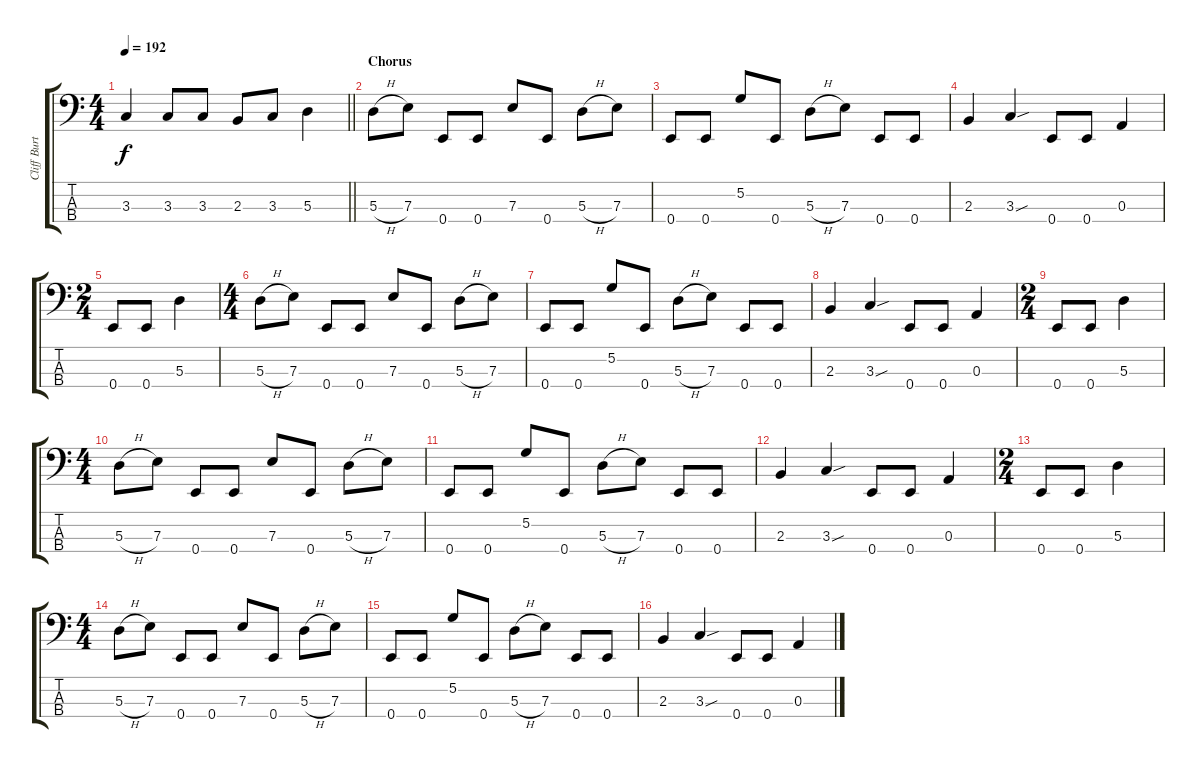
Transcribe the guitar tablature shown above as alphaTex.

\track ("Cliff Burton - Bass" "Cliff Burt") {instrument electricbassfinger}
\staff {score tabs}
\tuning (G2 D2 A1 E1) {hide}
\ts (4 4)
\tempo 192
\clef f4
\barLineRight lightlight
\ks c
3.3{t}.4{dy f} 3.3.8 3.3.8 2.3.8 3.3.8 5.3.4 |
\section ("" "Chorus")
5.3{h}.8 7.3.8 0.4.8 0.4.8 7.3.8 0.4.8 5.3{h}.8 7.3.8 |
0.4.8 0.4.8 5.2.8 0.4.8 5.3{h}.8 7.3.8 0.4.8 0.4.8 |
2.3.4 3.3{sou}.4 0.4.8 0.4.8 0.3.4 |
\ts (2 4)
0.4.8 0.4.8 5.3.4 |
\ts (4 4)
5.3{h}.8 7.3.8 0.4.8 0.4.8 7.3.8 0.4.8 5.3{h}.8 7.3.8 |
0.4.8 0.4.8 5.2.8 0.4.8 5.3{h}.8 7.3.8 0.4.8 0.4.8 |
2.3.4 3.3{sou}.4 0.4.8 0.4.8 0.3.4 |
\ts (2 4)
0.4.8 0.4.8 5.3.4 |
\ts (4 4)
5.3{h}.8 7.3.8 0.4.8 0.4.8 7.3.8 0.4.8 5.3{h}.8 7.3.8 |
0.4.8 0.4.8 5.2.8 0.4.8 5.3{h}.8 7.3.8 0.4.8 0.4.8 |
2.3.4 3.3{sou}.4 0.4.8 0.4.8 0.3.4 |
\ts (2 4)
0.4.8 0.4.8 5.3.4 |
\ts (4 4)
5.3{h}.8 7.3.8 0.4.8 0.4.8 7.3.8 0.4.8 5.3{h}.8 7.3.8 |
0.4.8 0.4.8 5.2.8 0.4.8 5.3{h}.8 7.3.8 0.4.8 0.4.8 |
2.3.4 3.3{sou}.4 0.4.8 0.4.8 0.3.4
